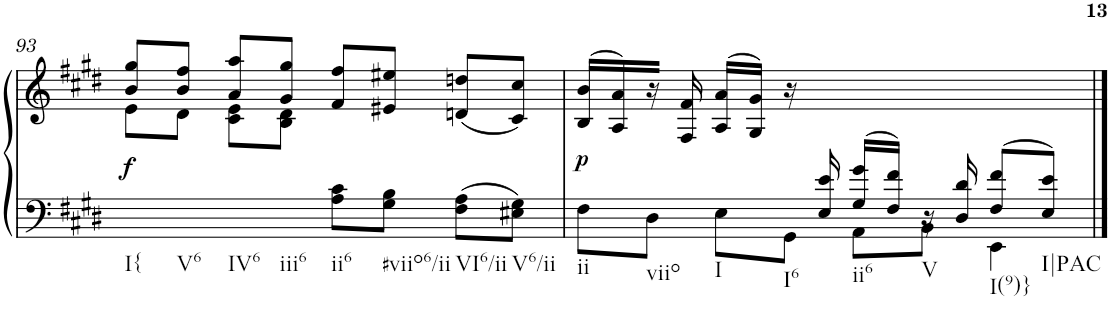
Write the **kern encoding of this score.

**kern	**kern	**dynam
*part1	*part1	*part1
*staff2	*staff1	*staff1/2
*I"Harpsichord	*	*
*I'Hch.	*	*
!!LO:PB:g=z
*clefF4	*clefG2	*
*k[f#c#g#d#]	*k[f#c#g#d#]	*
*E:	*E:	*
*M4/4	*M4/4	*
=93	=93	=93
*^	*^	*
!LO:TX:b:t=I{	!	!	!	!
!LO:TX:b:t=V6	!	!	!	!
!LO:TX:b:t=IV6	!	!	!	!
!LO:TX:b:t=iii6	!	!	!	!
!LO:TX:b:t=ii6	!	!	!	!
!LO:TX:b:t=#viio6/ii	!	!	!	!
!LO:TX:b:t=VI6/ii	!	!	!	!
!LO:TX:b:t=V6/ii	!	!	!	!
!	!	!	!	!LO:DY:b
2ryy	1ryy	8b/ 8gg#/L	8e\L	f
.	.	8b/ 8ff#/J	8d#\J	.
.	.	8a/ 8aa/L	8c#\ 8e\L	.
.	.	8g#/ 8gg#/J	8B\ 8d#\J	.
8A\ 8c#\L	.	8f#/ 8ff#/L	2ryy	.
8G#\ 8B\J	.	8e#X/ 8ee#X/J	.	.
8F#\ 8A\L	.	(<8dn/ 8ddn/L	.	.
8E#X\ 8G#\J	.	8c#/ 8cc#/J)	.	.
*	*	*v	*v	*
=94	=94	=94	=94
*	*^	*	*
!LO:TX:b:t=ii	!	!	!	!
!LO:TX:b:t=viio	!	!	!	!
!LO:TX:b:t=I	!	!	!	!
!LO:TX:b:t=I6	!	!	!	!
!LO:TX:b:t=ii6	!	!	!	!
!LO:TX:b:t=V	!	!	!	!
!LO:TX:b:t=I(9)}	!	!	!	!
!LO:TX:b:t=I|PAC	!	!	!	!
!	!	!	!	!LO:DY:a=2
4..ryy	1ryy	8F#\L	(>16B/ 16b/LL	p
.	.	.	16A/ 16a/)	.
.	.	8D#\J	16r	.
.	.	.	16F#/ 16f#/	.
.	.	8E\L	(>16A/ 16a/LL	.
.	.	.	16G#/ 16g#/JJ)	.
.	.	8GG#\J	16r	.
16E/ 16e/	.	.	8.ryy	.
16G#/ 16g#/LL	.	8AA\L	.	.
16F#/ 16f#/JJ	.	.	.	.
16ryy	.	8BB\J	16r	.
16D#/ 16d#/	.	.	4ryy	.
8F#/ 8f#/L	.	4EE\	.	.
8E/ 8e/J	.	.	.	.
.	.	.	16ryy	.
*v	*v	*v	*	*
==	==	==
*-	*-	*-
